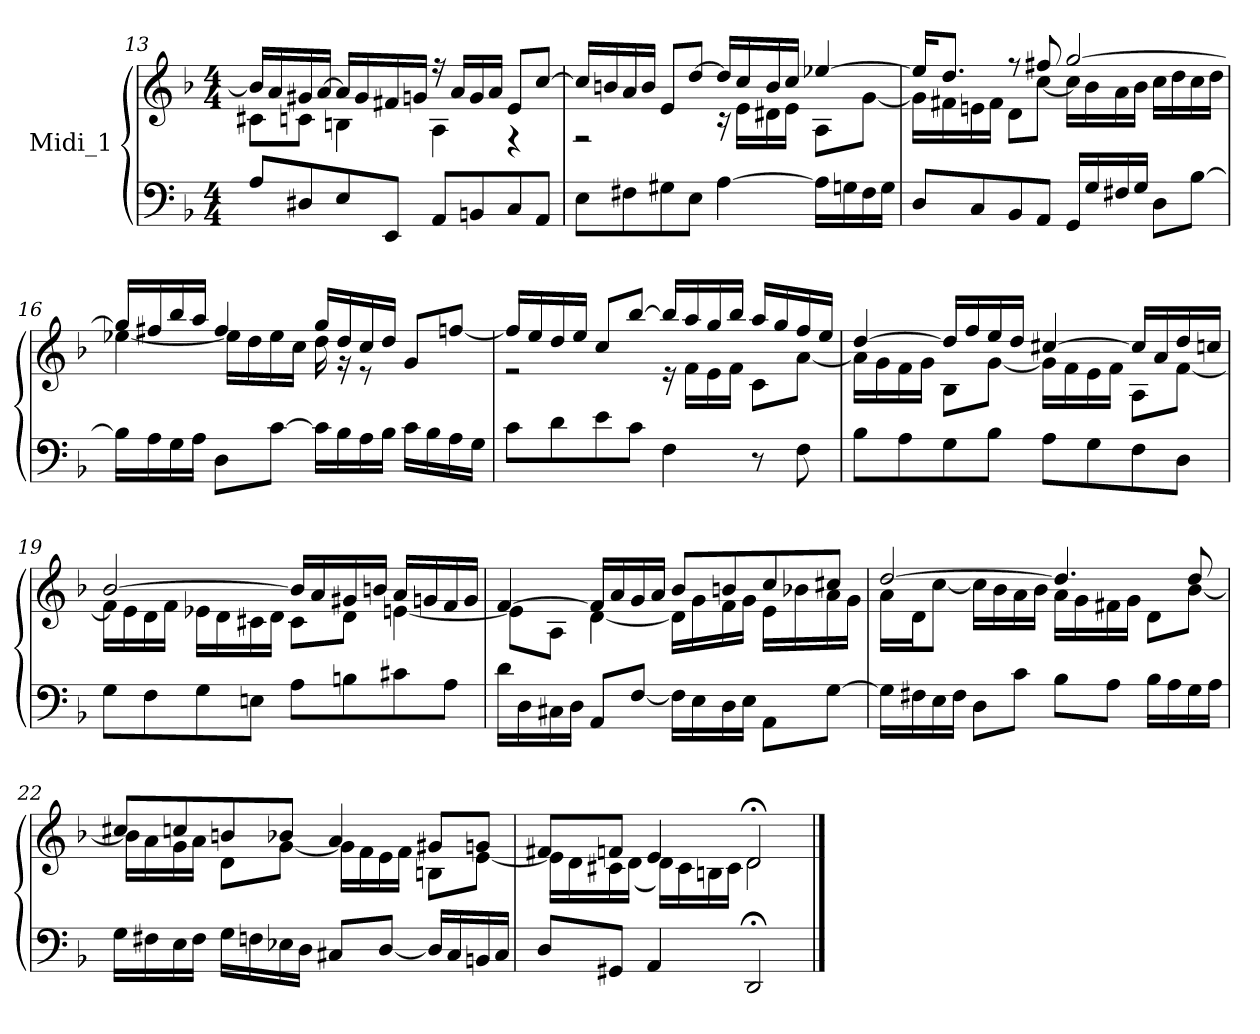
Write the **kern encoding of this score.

**kern	**kern
*part1	*part1
*staff2	*staff1
*I"Midi_1	*
*clefF4	*clefG2
*k[b-]	*k[b-]
*F:	*F:
*M4/4	*M4/4
=13	=13
*	*^
8A/L	16b/LL]	8c#X\L
.	16a/	.
8D#X/	16g#X/	8cn\J
.	[16a/JJ	.
8E/	16a/LL]	4Bn\
.	16g#/	.
8EE/J	16f#X/	.
.	16gn/JJ	.
8AA/L	16r	4A\
.	16a/LL	.
8BBn/	16g/	.
.	16a/JJ	.
8C/	8e/L	4r
8AA/J	[8cc/J	.
!!LO:LB:g=z	!!
=14	=14	=14
8E\L	16cc/LL]	2r
.	16bn/	.
8F#X\	16a/	.
.	16b/JJ	.
8G#X\	8e/L	.
8E\J	[8dd/J	.
[4A\	16dd/LL]	16r
.	16cc/	16e\LL
.	16b/	16d#X\
.	16cc/JJ	16e\JJ
16A\LL]	[4ee-X/	8A\L
16Gn\	.	.
16F#i\	.	[8g\J
16G\JJ	.	.
=15	=15	=15
8D/L	16ee-/KL]	16g\LL]
.	8.dd/J	16f#X\
8C/	.	16eni\
.	.	16f#\JJ
8BB-/	8r	8d\L
8AA/J	8ff#X/	[8cc\J
16GG/LL	[2gg/	16cc\LL]
16G/	.	16b-\
16F#X/	.	16a\
16G/JJ	.	16b-\JJ
8D\L	.	16cc\LL
.	.	16dd\
[8B-\J	.	16cc\
.	.	16dd\JJ
!!LO:LB:g=z	!!
=16	=16	=16
16B-\LL]	16gg/LL]	[4ee-X\
16A\	16ff#X/	.
16G\	16bb-/	.
16A\JJ	16aa/JJ	.
8D\L	4ff#/	16ee-\LL]
.	.	16dd\
[8c\J	.	16ee-\
.	.	16cc\JJ
16c\LL]	16gg/LL	16dd\
16B-\	16dd/	16r
16A\	16cc/	8r
16B-\JJ	16dd/JJ	.
16c\LL	8g/L	4ryy
16B-\	.	.
16A\	[8ffn/J	.
16G\JJ	.	.
=17	=17	=17
8c\L	16ff/LL]	2r
.	16ee/	.
8d\	16dd/	.
.	16ee/JJ	.
8e\	8cc/L	.
8c\J	[8bb-/J	.
4F\	16bb-/LL]	16r
.	16aa/	16f\LL
.	16gg/	16e\
.	16bb-/JJ	16f\JJ
8r	16aa/LL	8c\L
.	16gg/	.
8F\	16ff/	[8a\J
.	16ee/JJ	.
!!LO:LB:g=z	!!
=18	=18	=18
8B-\L	[4dd/	16a\LL]
.	.	16g\
8A\	.	16f\
.	.	16g\JJ
8G\	16dd/LL]	8B-\L
.	16ff/	.
8B-\J	16ee/	[8g\J
.	16dd/JJ	.
8A\L	[4cc#X/	16g\LL]
.	.	16f\
8G\	.	16e\
.	.	16f\JJ
8F\	16cc#/LL]	8A\L
.	16a/	.
8D\J	16dd/	[8f\J
.	16ccn/JJ	.
=19	=19	=19
8G\L	[2b-/	16f\LL]
.	.	16e\
8F\	.	16d\
.	.	16f\JJ
8G\	.	16e-X\LL
.	.	16d\
8Eni\J	.	16c#X\
.	.	16d\JJ
8A\L	16b-/LL]	8c#\L
.	16a/	.
8Bn\	16g#X/	8d\J
.	16bn/JJ	.
8c#X\	16a/LL	[4en\
.	16gn/	.
8A\J	16f/	.
.	16g/JJ	.
!!LO:LB:g=z	!!
=20	=20	=20
16d\LL	[4f/	8e\L]
16D\	.	.
16C#X\	.	8A\J
16D\JJ	.	.
8AA/L	16f/LL]	[4d\
.	16a/	.
[8F/J	16g/	.
.	16a/JJ	.
16F\LL]	8b-i/L	16d\LL]
16E\	.	16g\
16D\	8bn/	16f\
16E\JJ	.	16g\JJ
8AA\L	8cc/	16e\LL
.	.	16b-X\
[8G\J	8cc#X/J	16a\
.	.	16g\JJ
=21	=21	=21
16G\LL]	[2dd/	16a\LL
16F#X\	.	16d\J
16E\	.	[8cc\J
16F#\JJ	.	.
8D\L	.	16cc\LL]
.	.	16b-\
8c\J	.	16a\
.	.	16b-\JJ
8B-\L	4.dd/]	16a\LL
.	.	16g\
8A\J	.	16f#X\
.	.	16g\JJ
16B-\LL	.	8d\L
16A\	.	.
16G\	8dd/	[8b-\J
16A\JJ	.	.
!!LO:PB:g=z	!!
=22	=22	=22
16G\LL	8cc#X/L	16b-\LL]
16F#X\	.	16a\
16E\	8ccn/	16g\
16F#\JJ	.	16a\JJ
16G\LL	8bn/	8d\L
16Fn\	.	.
16E-X\	8b-X/J	[8g\J
16D\JJ	.	.
8C#X/L	4a/	16g\LL]
.	.	16f\
[8D/J	.	16e\
.	.	16f\JJ
16D/LL]	8g#X/L	8Bn\L
16C#/	.	.
16BBn/	8gn/J	[8e\J
16C#/JJ	.	.
=23	=23	=23
8D/L	8f#X/L	16e\LL]
.	.	16d\
8GG#X/J	8fn/J	16c#X\
.	.	(<16d\JJ
4AA/	4e/	16d\LL)
.	.	16c#\
.	.	16Bn\
.	.	16c#\JJ
2DD;</	2d;</	2d\
*	*v	*v
==	==
*-	*-
